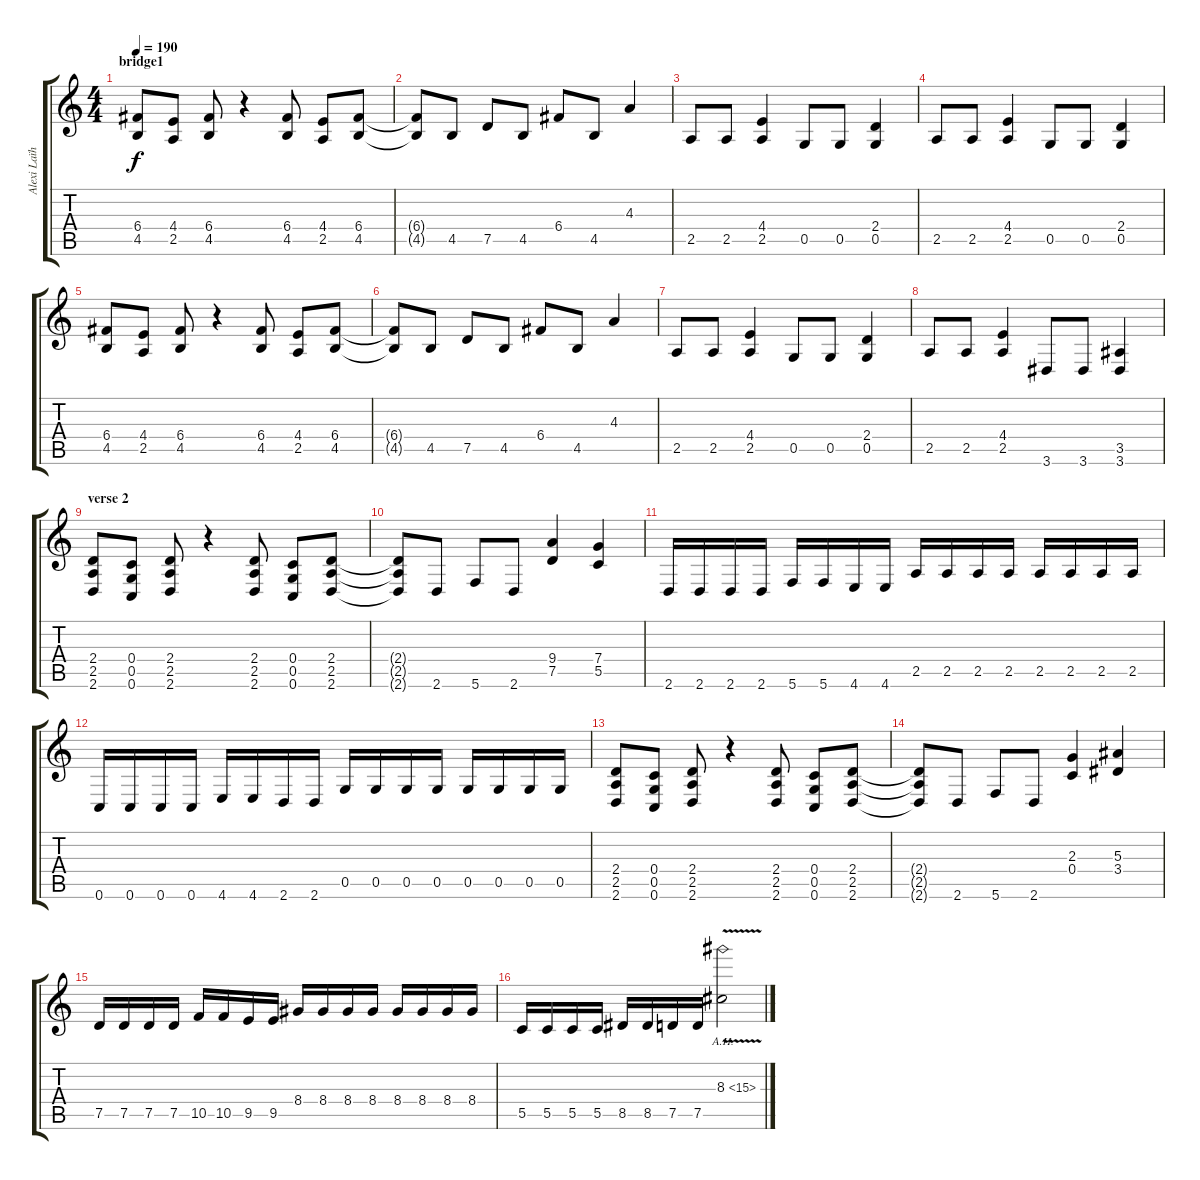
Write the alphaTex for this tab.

\track ("Alexi Laïho" "Alexi Laïh") {instrument overdrivenguitar}
\staff {score tabs}
\tuning (D4 A3 F3 C3 G2 C2) {hide}
\ts (4 4)
\section ("" "bridge1")
\tempo 190
\clef g2
\ks c
(6.4 4.5).8{dy f} (4.4 2.5).8 (6.4 4.5).8 r.4 (6.4 4.5).8 (4.4 2.5).8 (6.4 4.5).8 |
(6.4{t} 4.5{t}).8 4.5.8 7.5.8 4.5.8 6.4.8 4.5.8 4.3.4 |
2.5.8 2.5.8 (4.4 2.5).4 0.5.8 0.5.8 (2.4 0.5).4 |
2.5.8 2.5.8 (4.4 2.5).4 0.5.8 0.5.8 (2.4 0.5).4 |
(6.4 4.5).8 (4.4 2.5).8 (6.4 4.5).8 r.4 (6.4 4.5).8 (4.4 2.5).8 (6.4 4.5).8 |
(6.4{t} 4.5{t}).8 4.5.8 7.5.8 4.5.8 6.4.8 4.5.8 4.3.4 |
2.5.8 2.5.8 (4.4 2.5).4 0.5.8 0.5.8 (2.4 0.5).4 |
2.5.8 2.5.8 (4.4 2.5).4 3.6.8 3.6.8 (3.5 3.6).4 |
\section ("" "verse 2")
(2.4 2.5 2.6).8 (0.4 0.5 0.6).8 (2.4 2.5 2.6).8 r.4 (2.4 2.5 2.6).8 (0.4 0.5 0.6).8 (2.4 2.5 2.6).8 |
(2.4{t} 2.5{t} 2.6{t}).8 2.6.8 5.6.8 2.6.8 (9.4 7.5).4 (7.4 5.5).4 |
2.6.16 2.6.16 2.6.16 2.6.16 5.6.16 5.6.16 4.6.16 4.6.16 2.5.16 2.5.16 2.5.16 2.5.16 2.5.16 2.5.16 2.5.16 2.5.16 |
0.6.16 0.6.16 0.6.16 0.6.16 4.6.16 4.6.16 2.6.16 2.6.16 0.5.16 0.5.16 0.5.16 0.5.16 0.5.16 0.5.16 0.5.16 0.5.16 |
(2.4 2.5 2.6).8 (0.4 0.5 0.6).8 (2.4 2.5 2.6).8 r.4 (2.4 2.5 2.6).8 (0.4 0.5 0.6).8 (2.4 2.5 2.6).8 |
(2.4{t} 2.5{t} 2.6{t}).8 2.6.8 5.6.8 2.6.8 (2.3 0.4).4 (5.3 3.4).4 |
7.5.16 7.5.16 7.5.16 7.5.16 10.5.16 10.5.16 9.5.16 9.5.16 8.4.16 8.4.16 8.4.16 8.4.16 8.4.16 8.4.16 8.4.16 8.4.16 |
5.5.16 5.5.16 5.5.16 5.5.16 8.5.16 8.5.16 7.5.16 7.5.16 8.3{ah 7 v}.2
